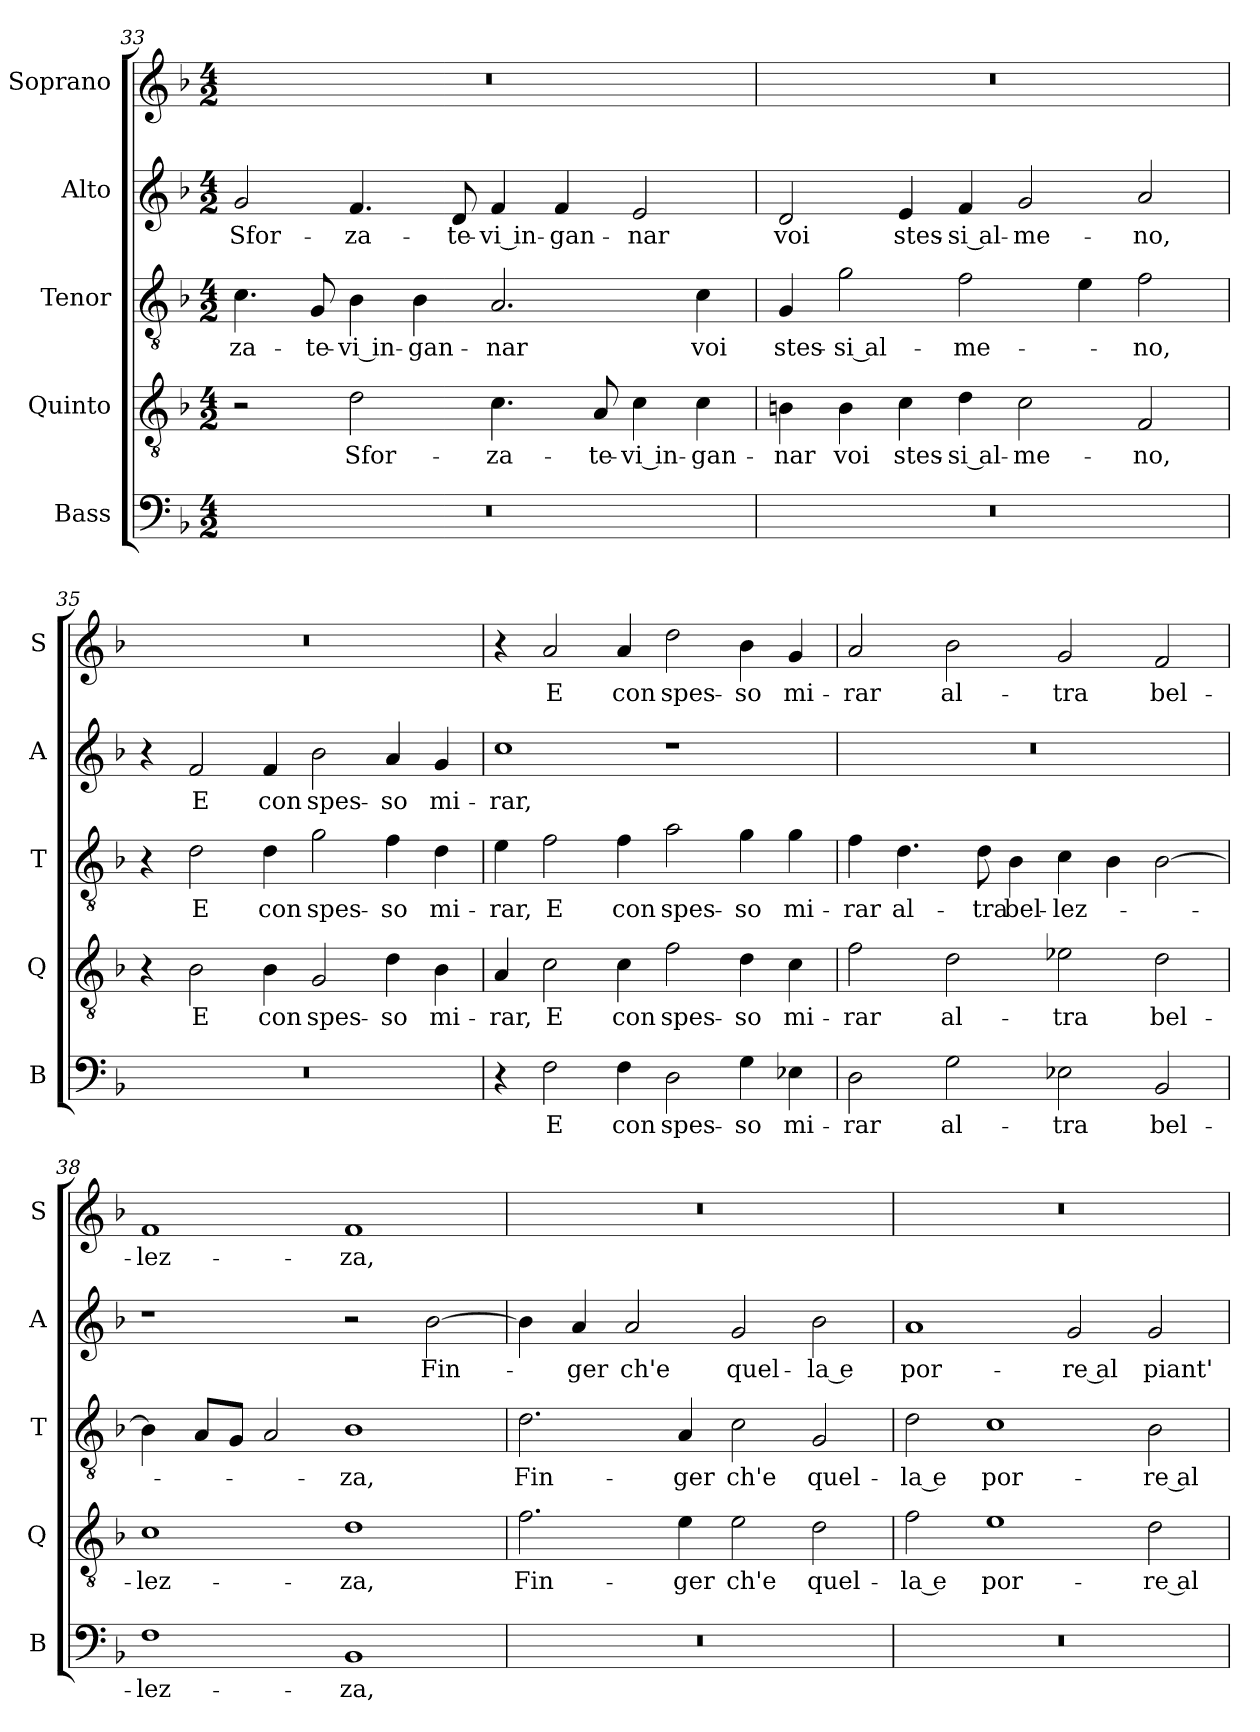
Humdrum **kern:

**kern	**text	**kern	**text	**kern	**text	**kern	**text	**kern	**text
*part5	*part5	*part4	*part4	*part3	*part3	*part2	*part2	*part1	*part1
*staff5	*staff5	*staff4	*staff4	*staff3	*staff3	*staff2	*staff2	*staff1	*staff1
*I"Bass	*	*I"Quinto	*	*I"Tenor	*	*I"Alto	*	*I"Soprano	*
*I'B	*	*I'Q	*	*I'T	*	*I'A	*	*I'S	*
!!LO:LB:g=z
*clefF4	*	*clefGv2	*	*clefGv2	*	*clefG2	*	*clefG2	*
*k[b-]	*	*k[b-]	*	*k[b-]	*	*k[b-]	*	*k[b-]	*
*F:	*	*F:	*	*F:	*	*F:	*	*F:	*
*M4/2	*	*M4/2	*	*M4/2	*	*M4/2	*	*M4/2	*
=33	=33	=33	=33	=33	=33	=33	=33	=33	=33
!	!	!	!	!	!LO:LY:b	!	!LO:LY:b	!	!
0r	.	2r	.	4.c\	-za-	2g/	Sfor-	0r	.
!	!	!	!	!	!LO:LY:b	!	!	!	!
.	.	.	.	8G/	-te-	.	.	.	.
!	!	!	!LO:LY:b	!	!LO:LY:b	!	!LO:LY:b	!	!
.	.	2d\	Sfor-	4B-\	-vi in-	4.f/	-za-	.	.
!	!	!	!	!	!LO:LY:b	!	!	!	!
.	.	.	.	4B-\	-gan-	.	.	.	.
!	!	!	!	!	!	!	!LO:LY:b	!	!
.	.	.	.	.	.	8d/	-te-	.	.
!	!	!	!LO:LY:b	!	!LO:LY:b	!	!LO:LY:b	!	!
.	.	4.c\	-za-	2.A/	-nar	4f/	-vi in-	.	.
!	!	!	!	!	!	!	!LO:LY:b	!	!
.	.	.	.	.	.	4f/	-gan-	.	.
!	!	!	!LO:LY:b	!	!	!	!	!	!
.	.	8A/	-te-	.	.	.	.	.	.
!	!	!	!LO:LY:b	!	!	!	!LO:LY:b	!	!
.	.	4c\	-vi in-	.	.	2e/	-nar	.	.
!	!	!	!LO:LY:b	!	!LO:LY:b	!	!	!	!
.	.	4c\	-gan-	4c\	voi	.	.	.	.
=34	=34	=34	=34	=34	=34	=34	=34	=34	=34
!	!	!	!LO:LY:b	!	!LO:LY:b	!	!LO:LY:b	!	!
0r	.	4Bn\	-nar	4G/	stes-	2d/	voi	0r	.
!	!	!	!LO:LY:b	!	!LO:LY:b	!	!	!	!
.	.	4B\	voi	2g\	-si al-	.	.	.	.
!	!	!	!LO:LY:b	!	!	!	!LO:LY:b	!	!
.	.	4c\	stes-	.	.	4e/	stes-	.	.
!	!	!	!LO:LY:b	!	!LO:LY:b	!	!LO:LY:b	!	!
.	.	4d\	-si al-	2f\	-me-	4f/	-si al-	.	.
!	!	!	!LO:LY:b	!	!	!	!LO:LY:b	!	!
.	.	2c\	-me-	.	.	2g/	-me-	.	.
.	.	.	.	4e\	.	.	.	.	.
!	!	!	!LO:LY:b	!	!LO:LY:b	!	!LO:LY:b	!	!
.	.	2F/	-no,	2f\	-no,	2a/	-no,	.	.
=35	=35	=35	=35	=35	=35	=35	=35	=35	=35
0r	.	4r	.	4r	.	4r	.	0r	.
!	!	!	!LO:LY:b	!	!LO:LY:b	!	!LO:LY:b	!	!
.	.	2B-\	E	2d\	E	2f/	E	.	.
!	!	!	!LO:LY:b	!	!LO:LY:b	!	!LO:LY:b	!	!
.	.	4B-\	con	4d\	con	4f/	con	.	.
!	!	!	!LO:LY:b	!	!LO:LY:b	!	!LO:LY:b	!	!
.	.	2G/	spes-	2g\	spes-	2b-\	spes-	.	.
!	!	!	!LO:LY:b	!	!LO:LY:b	!	!LO:LY:b	!	!
.	.	4d\	-so	4f\	-so	4a/	-so	.	.
!	!	!	!LO:LY:b	!	!LO:LY:b	!	!LO:LY:b	!	!
.	.	4B-\	mi-	4d\	mi-	4g/	mi-	.	.
!!LO:LB:g=z
=36	=36	=36	=36	=36	=36	=36	=36	=36	=36
!	!	!	!LO:LY:b	!	!LO:LY:b	!	!LO:LY:b	!	!
4r	.	4A/	-rar,	4e\	-rar,	1cc	-rar,	4r	.
!	!LO:LY:b	!	!LO:LY:b	!	!LO:LY:b	!	!	!	!LO:LY:b
2F\	E	2c\	E	2f\	E	.	.	2a/	E
!	!LO:LY:b	!	!LO:LY:b	!	!LO:LY:b	!	!	!	!LO:LY:b
4F\	con	4c\	con	4f\	con	.	.	4a/	con
!	!LO:LY:b	!	!LO:LY:b	!	!LO:LY:b	!	!	!	!LO:LY:b
2D\	spes-	2f\	spes-	2a\	spes-	1r	.	2dd\	spes-
!	!LO:LY:b	!	!LO:LY:b	!	!LO:LY:b	!	!	!	!LO:LY:b
4G\	-so	4d\	-so	4g\	-so	.	.	4b-\	-so
!	!LO:LY:b	!	!LO:LY:b	!	!LO:LY:b	!	!	!	!LO:LY:b
4E-X\	mi-	4c\	mi-	4g\	mi-	.	.	4g/	mi-
=37	=37	=37	=37	=37	=37	=37	=37	=37	=37
!	!LO:LY:b	!	!LO:LY:b	!	!LO:LY:b	!	!	!	!LO:LY:b
2D\	-rar	2f\	-rar	4f\	-rar	0r	.	2a/	-rar
!	!	!	!	!	!LO:LY:b	!	!	!	!
.	.	.	.	4.d\	al-	.	.	.	.
!	!LO:LY:b	!	!LO:LY:b	!	!	!	!	!	!LO:LY:b
2G\	al-	2d\	al-	.	.	.	.	2b-\	al-
!	!	!	!	!	!LO:LY:b	!	!	!	!
.	.	.	.	8d\	-tra	.	.	.	.
!	!	!	!	!	!LO:LY:b	!	!	!	!
.	.	.	.	4B-\	bel-	.	.	.	.
!	!LO:LY:b	!	!LO:LY:b	!	!LO:LY:b	!	!	!	!LO:LY:b
2E-X\	-tra	2e-X\	-tra	4c\	-lez-	.	.	2g/	-tra
.	.	.	.	4B-\	.	.	.	.	.
!	!LO:LY:b	!	!LO:LY:b	!	!	!	!	!	!LO:LY:b
2BB-/	bel-	2d\	bel-	[2B-\	.	.	.	2f/	bel-
=38	=38	=38	=38	=38	=38	=38	=38	=38	=38
!	!LO:LY:b	!	!LO:LY:b	!	!	!	!	!	!LO:LY:b
1F	-lez-	1c	-lez-	4B-\]	.	1r	.	1f	-lez-
.	.	.	.	8A/L	.	.	.	.	.
.	.	.	.	8G/J	.	.	.	.	.
.	.	.	.	2A/	.	.	.	.	.
!	!LO:LY:b	!	!LO:LY:b	!	!LO:LY:b	!	!	!	!LO:LY:b
1BB-	-za,	1d	-za,	1B-	-za,	2r	.	1f	-za,
!	!	!	!	!	!	!	!LO:LY:b	!	!
.	.	.	.	.	.	[2b-\	Fin-	.	.
!!LO:PB:g=z
=39	=39	=39	=39	=39	=39	=39	=39	=39	=39
!	!	!	!LO:LY:b	!	!LO:LY:b	!	!	!	!
0r	.	2.f\	Fin-	2.d\	Fin-	4b-\]	.	0r	.
!	!	!	!	!	!	!	!LO:LY:b	!	!
.	.	.	.	.	.	4a/	-ger	.	.
!	!	!	!	!	!	!	!LO:LY:b	!	!
.	.	.	.	.	.	2a/	ch'e	.	.
!	!	!	!LO:LY:b	!	!LO:LY:b	!	!	!	!
.	.	4e\	-ger	4A/	-ger	.	.	.	.
!	!	!	!LO:LY:b	!	!LO:LY:b	!	!LO:LY:b	!	!
.	.	2e\	ch'e	2c\	ch'e	2g/	quel-	.	.
!	!	!	!LO:LY:b	!	!LO:LY:b	!	!LO:LY:b	!	!
.	.	2d\	quel-	2G/	quel-	2b-\	-la e	.	.
=40	=40	=40	=40	=40	=40	=40	=40	=40	=40
!	!	!	!LO:LY:b	!	!LO:LY:b	!	!LO:LY:b	!	!
0r	.	2f\	-la e	2d\	-la e	1a	por-	0r	.
!	!	!	!LO:LY:b	!	!LO:LY:b	!	!	!	!
.	.	1e	por-	1c	por-	.	.	.	.
!	!	!	!	!	!	!	!LO:LY:b	!	!
.	.	.	.	.	.	2g/	-re al	.	.
!	!	!	!LO:LY:b	!	!LO:LY:b	!	!LO:LY:b	!	!
.	.	2d\	-re al	2B-\	-re al	2g/	piant'	.	.
=	=	=	=	=	=	=	=	=	=
*-	*-	*-	*-	*-	*-	*-	*-	*-	*-
